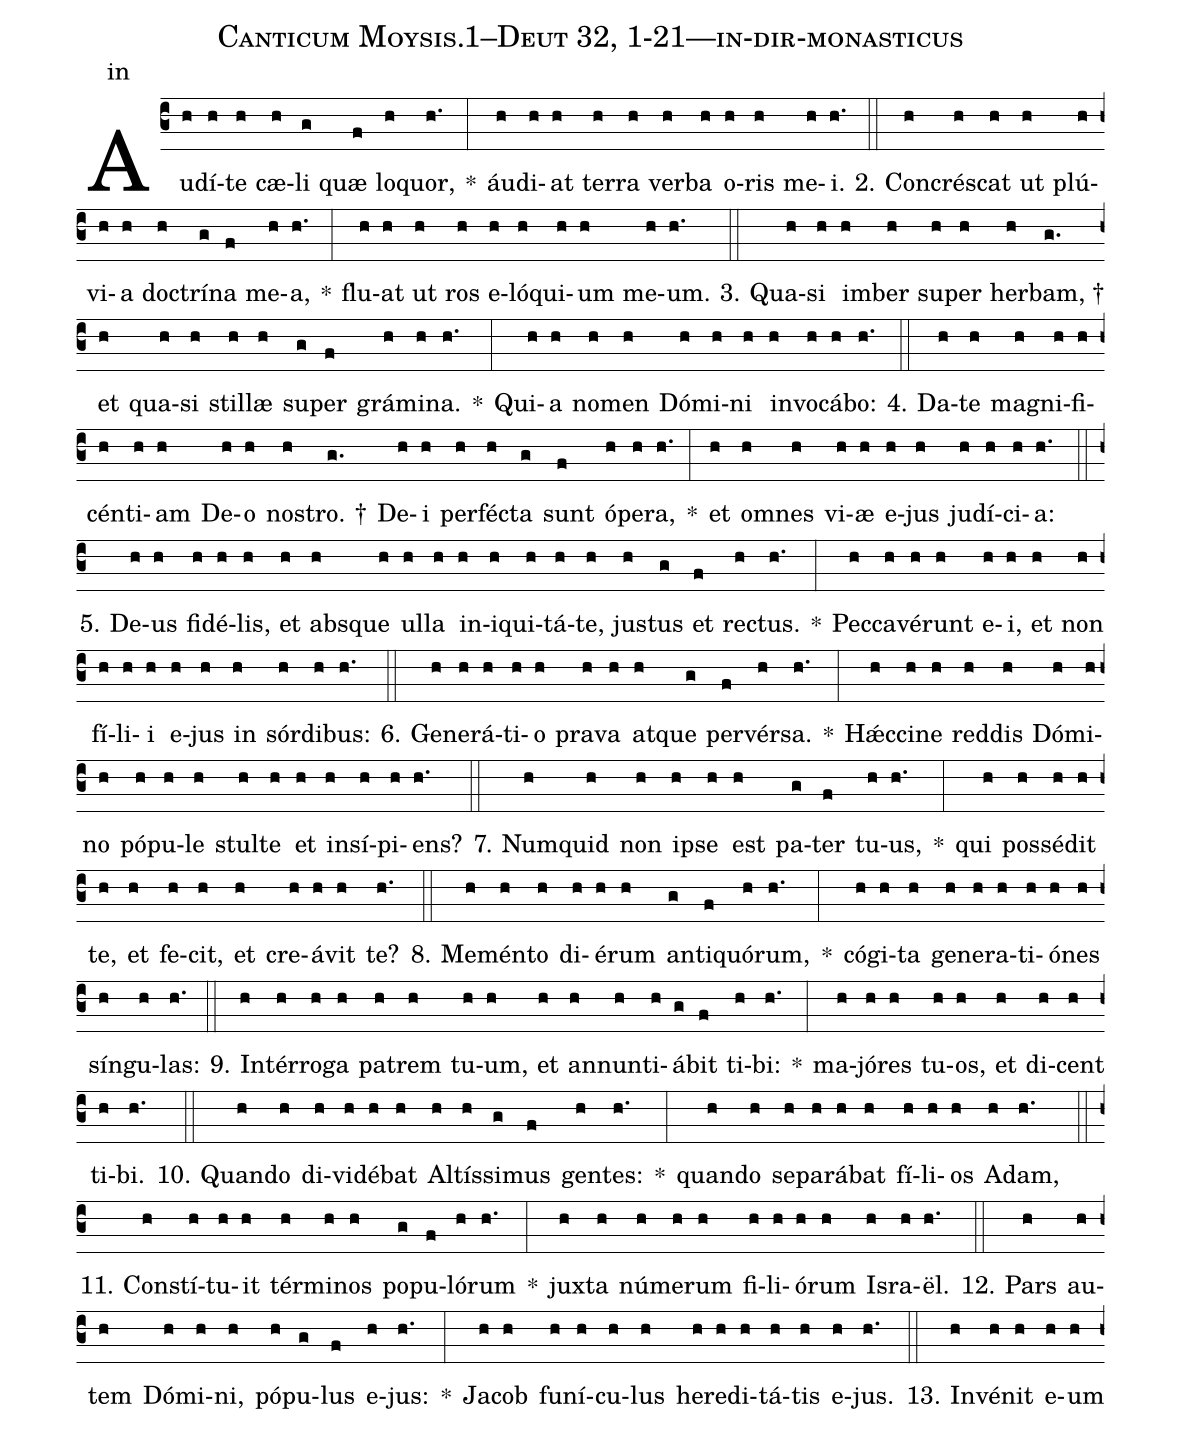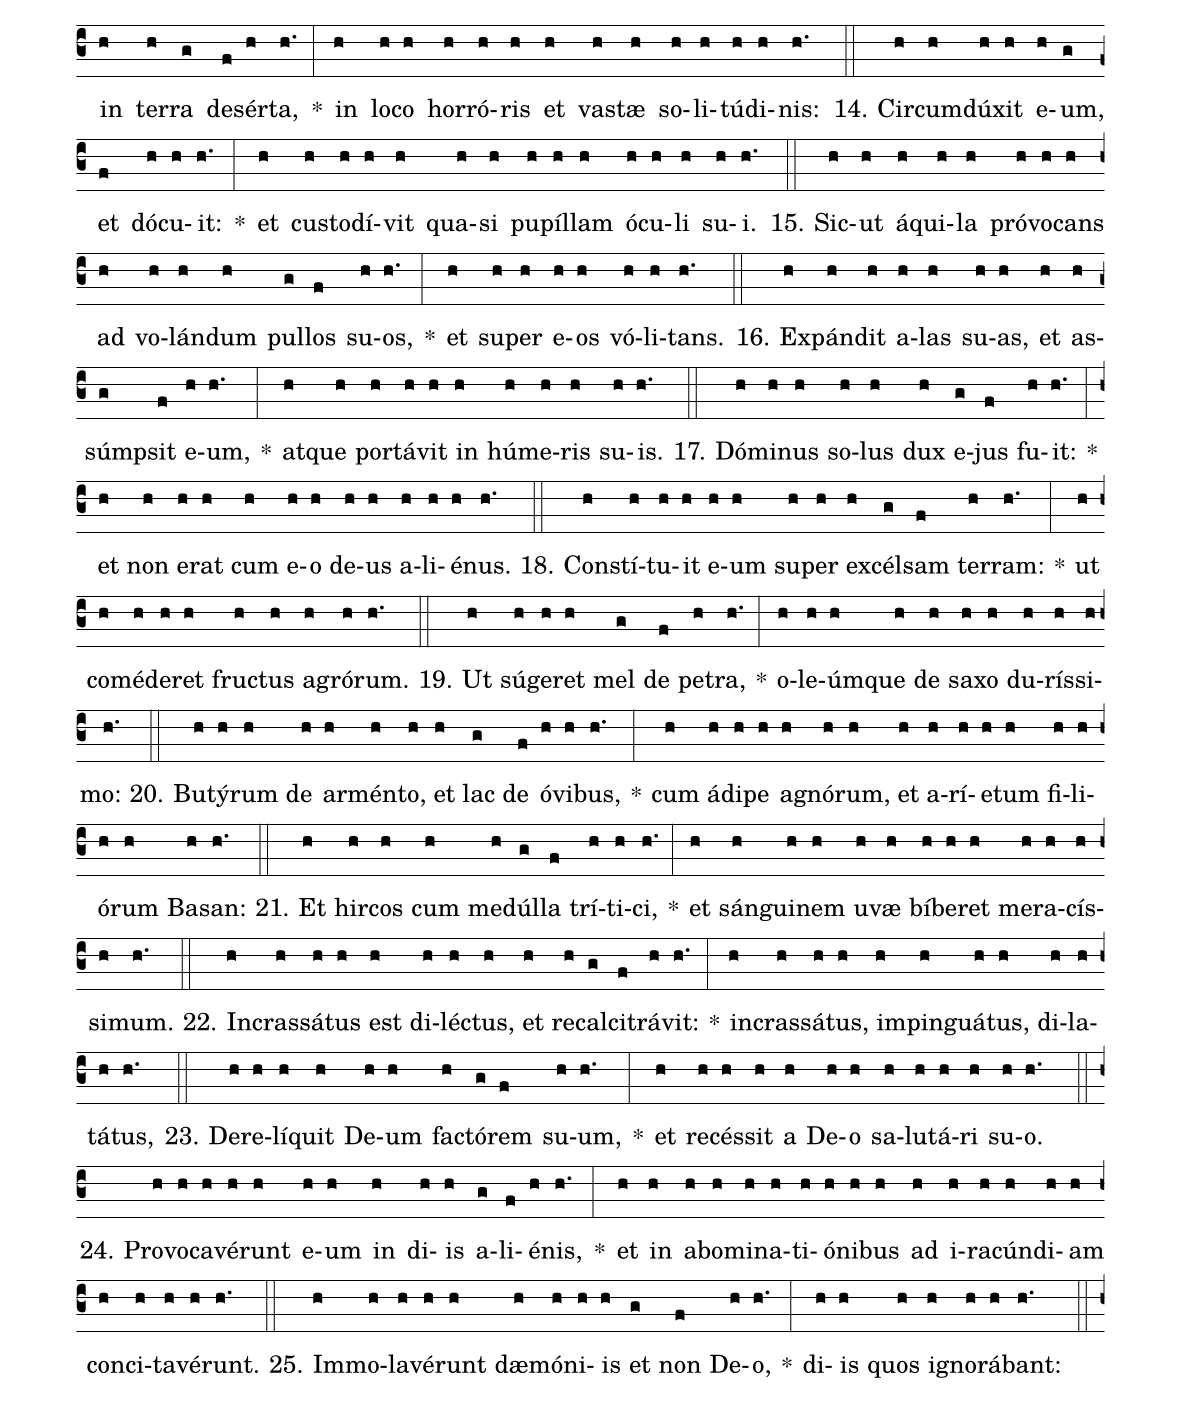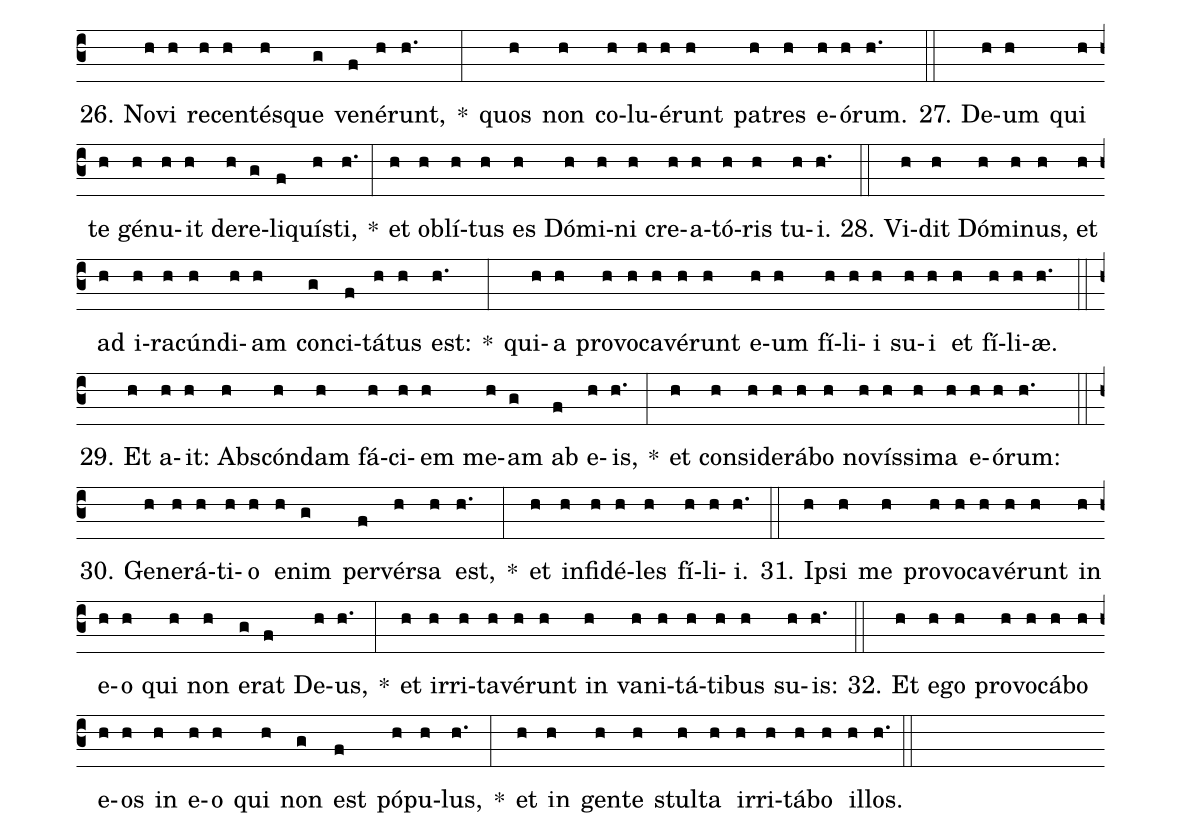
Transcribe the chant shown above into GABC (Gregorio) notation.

name: Canticum Moysis.1--Deut 32, 1-21---in-dir-monasticus;
annotation: in;
%%
(c3)Au(h)dí(h)te(h) cæ(h)li(g) quæ(f) lo(h)quor,(h.) *(:) áu(h)di(h)at(h) ter(h)ra(h) ver(h)ba(h) o(h)ris(h) me(h)i.(h.) (::)
2. Con(h)crés(h)cat(h) ut(h) plú(h)vi(h)a(h) doc(h)trí(g)na(f) me(h)a,(h.) *(:) flu(h)at(h) ut(h) ros(h) e(h)ló(h)qui(h)um(h) me(h)um.(h.) (::)
3. Qua(h)si(h) im(h)ber(h) su(h)per(h) her(h)bam, †(g.) et(h) qua(h)si(h) stil(h)læ(h) su(g)per(f) grá(h)mi(h)na.(h.) *(:) Qui(h)a(h) no(h)men(h) Dó(h)mi(h)ni(h) in(h)vo(h)cá(h)bo:(h.) (::)
4. Da(h)te(h) ma(h)gni(h)fi(h)cén(h)ti(h)am(h) De(h)o(h) nos(h)tro. †(g.) De(h)i(h) per(h)féc(h)ta(g) sunt(f) ó(h)pe(h)ra,(h.) *(:) et(h) om(h)nes(h) vi(h)æ(h) e(h)jus(h) ju(h)dí(h)ci(h)a:(h.) (::)
5. De(h)us(h) fi(h)dé(h)lis,(h) et(h) abs(h)que(h) ul(h)la(h) in(h)i(h)qui(h)tá(h)te,(h) jus(h)tus(g) et(f) rec(h)tus.(h.) *(:) Pec(h)ca(h)vé(h)runt(h) e(h)i,(h) et(h) non(h) fí(h)li(h)i(h) e(h)jus(h) in(h) sór(h)di(h)bus:(h.) (::)
6. Ge(h)ne(h)rá(h)ti(h)o(h) pra(h)va(h) at(h)que(g) per(f)vér(h)sa.(h.) *(:) Hǽc(h)ci(h)ne(h) red(h)dis(h) Dó(h)mi(h)no(h) pó(h)pu(h)le(h) stul(h)te(h) et(h) in(h)sí(h)pi(h)ens?(h.) (::)
7. Num(h)quid(h) non(h) ip(h)se(h) est(h) pa(g)ter(f) tu(h)us,(h.) *(:) qui(h) pos(h)sé(h)dit(h) te,(h) et(h) fe(h)cit,(h) et(h) cre(h)á(h)vit(h) te?(h.) (::)
8. Me(h)mén(h)to(h) di(h)é(h)rum(h) an(g)ti(f)quó(h)rum,(h.) *(:) có(h)gi(h)ta(h) ge(h)ne(h)ra(h)ti(h)ó(h)nes(h) sín(h)gu(h)las:(h.) (::)
9. In(h)tér(h)ro(h)ga(h) pa(h)trem(h) tu(h)um,(h) et(h) an(h)nun(h)ti(h)á(g)bit(f) ti(h)bi:(h.) *(:) ma(h)jó(h)res(h) tu(h)os,(h) et(h) di(h)cent(h) ti(h)bi.(h.) (::)
10. Quan(h)do(h) di(h)vi(h)dé(h)bat(h) Al(h)tís(h)si(g)mus(f) gen(h)tes:(h.) *(:) quan(h)do(h) se(h)pa(h)rá(h)bat(h) fí(h)li(h)os(h) A(h)dam,(h.) (::)
11. Con(h)stí(h)tu(h)it(h) tér(h)mi(h)nos(h) po(g)pu(f)ló(h)rum(h.) *(:) jux(h)ta(h) nú(h)me(h)rum(h) fi(h)li(h)ó(h)rum(h) Is(h)ra(h)ël.(h.) (::)
12. Pars(h) au(h)tem(h) Dó(h)mi(h)ni,(h) pó(h)pu(g)lus(f) e(h)jus:(h.) *(:) Ja(h)cob(h) fu(h)ní(h)cu(h)lus(h) he(h)re(h)di(h)tá(h)tis(h) e(h)jus.(h.) (::)
13. In(h)vé(h)nit(h) e(h)um(h) in(h) ter(h)ra(g) de(f)sér(h)ta,(h.) *(:) in(h) lo(h)co(h) hor(h)ró(h)ris(h) et(h) vas(h)tæ(h) so(h)li(h)tú(h)di(h)nis:(h.) (::)
14. Cir(h)cum(h)dú(h)xit(h) e(h)um,(g) et(f) dó(h)cu(h)it:(h.) *(:) et(h) cus(h)to(h)dí(h)vit(h) qua(h)si(h) pu(h)píl(h)lam(h) ó(h)cu(h)li(h) su(h)i.(h.) (::)
15. Sic(h)ut(h) á(h)qui(h)la(h) pró(h)vo(h)cans(h) ad(h) vo(h)lán(h)dum(h) pul(g)los(f) su(h)os,(h.) *(:) et(h) su(h)per(h) e(h)os(h) vó(h)li(h)tans.(h.) (::)
16. Ex(h)pán(h)dit(h) a(h)las(h) su(h)as,(h) et(h) as(h)súmp(g)sit(f) e(h)um,(h.) *(:) at(h)que(h) por(h)tá(h)vit(h) in(h) hú(h)me(h)ris(h) su(h)is.(h.) (::)
17. Dó(h)mi(h)nus(h) so(h)lus(h) dux(h) e(g)jus(f) fu(h)it:(h.) *(:) et(h) non(h) e(h)rat(h) cum(h) e(h)o(h) de(h)us(h) a(h)li(h)é(h)nus.(h.) (::)
18. Con(h)stí(h)tu(h)it(h) e(h)um(h) su(h)per(h) ex(h)cél(g)sam(f) ter(h)ram:(h.) *(:) ut(h) com(h)é(h)de(h)ret(h) fruc(h)tus(h) a(h)gró(h)rum.(h.) (::)
19. Ut(h) sú(h)ge(h)ret(h) mel(g) de(f) pe(h)tra,(h.) *(:) o(h)le(h)úm(h)que(h) de(h) sa(h)xo(h) du(h)rís(h)si(h)mo:(h.) (::)
20. Bu(h)tý(h)rum(h) de(h) ar(h)mén(h)to,(h) et(h) lac(g) de(f) ó(h)vi(h)bus,(h.) *(:) cum(h) á(h)di(h)pe(h) a(h)gnó(h)rum,(h) et(h) a(h)rí(h)e(h)tum(h) fi(h)li(h)ó(h)rum(h) Ba(h)san:(h.) (::)
21. Et(h) hir(h)cos(h) cum(h) me(h)dúl(g)la(f) trí(h)ti(h)ci,(h.) *(:) et(h) sán(h)gui(h)nem(h) u(h)væ(h) bí(h)be(h)ret(h) me(h)ra(h)cís(h)si(h)mum.(h.) (::)
22. In(h)cras(h)sá(h)tus(h) est(h) di(h)léc(h)tus,(h) et(h) re(h)cal(g)ci(f)trá(h)vit:(h.) *(:) in(h)cras(h)sá(h)tus,(h) im(h)pin(h)guá(h)tus,(h) di(h)la(h)tá(h)tus,(h.) (::)
23. De(h)re(h)lí(h)quit(h) De(h)um(h) fac(h)tó(g)rem(f) su(h)um,(h.) *(:) et(h) re(h)cés(h)sit(h) a(h) De(h)o(h) sa(h)lu(h)tá(h)ri(h) su(h)o.(h.) (::)
24. Pro(h)vo(h)ca(h)vé(h)runt(h) e(h)um(h) in(h) di(h)is(h) a(g)li(f)é(h)nis,(h.) *(:) et(h) in(h) ab(h)o(h)mi(h)na(h)ti(h)ó(h)ni(h)bus(h) ad(h) i(h)ra(h)cún(h)di(h)am(h) con(h)ci(h)ta(h)vé(h)runt.(h.) (::)
25. Im(h)mo(h)la(h)vé(h)runt(h) dæ(h)mó(h)ni(h)is(h) et(g) non(f) De(h)o,(h.) *(:) di(h)is(h) quos(h) i(h)gno(h)rá(h)bant:(h.) (::)
26. No(h)vi(h) re(h)cen(h)tés(h)que(g) ve(f)né(h)runt,(h.) *(:) quos(h) non(h) co(h)lu(h)é(h)runt(h) pa(h)tres(h) e(h)ó(h)rum.(h.) (::)
27. De(h)um(h) qui(h) te(h) gé(h)nu(h)it(h) de(h)re(g)li(f)quís(h)ti,(h.) *(:) et(h) ob(h)lí(h)tus(h) es(h) Dó(h)mi(h)ni(h) cre(h)a(h)tó(h)ris(h) tu(h)i.(h.) (::)
28. Vi(h)dit(h) Dó(h)mi(h)nus,(h) et(h) ad(h) i(h)ra(h)cún(h)di(h)am(h) con(g)ci(f)tá(h)tus(h) est:(h.) *(:) qui(h)a(h) pro(h)vo(h)ca(h)vé(h)runt(h) e(h)um(h) fí(h)li(h)i(h) su(h)i(h) et(h) fí(h)li(h)æ.(h.) (::)
29. Et(h) a(h)it:(h) Abs(h)cón(h)dam(h) fá(h)ci(h)em(h) me(h)am(g) ab(f) e(h)is,(h.) *(:) et(h) con(h)si(h)de(h)rá(h)bo(h) no(h)vís(h)si(h)ma(h) e(h)ó(h)rum:(h.) (::)
30. Ge(h)ne(h)rá(h)ti(h)o(h) e(h)nim(g) per(f)vér(h)sa(h) est,(h.) *(:) et(h) in(h)fi(h)dé(h)les(h) fí(h)li(h)i.(h.) (::)
31. Ip(h)si(h) me(h) pro(h)vo(h)ca(h)vé(h)runt(h) in(h) e(h)o(h) qui(h) non(h) e(g)rat(f) De(h)us,(h.) *(:) et(h) ir(h)ri(h)ta(h)vé(h)runt(h) in(h) va(h)ni(h)tá(h)ti(h)bus(h) su(h)is:(h.) (::)
32. Et(h) e(h)go(h) pro(h)vo(h)cá(h)bo(h) e(h)os(h) in(h) e(h)o(h) qui(h) non(g) est(f) pó(h)pu(h)lus,(h.) *(:) et(h) in(h) gen(h)te(h) stul(h)ta(h) ir(h)ri(h)tá(h)bo(h) il(h)los.(h.) (::)
